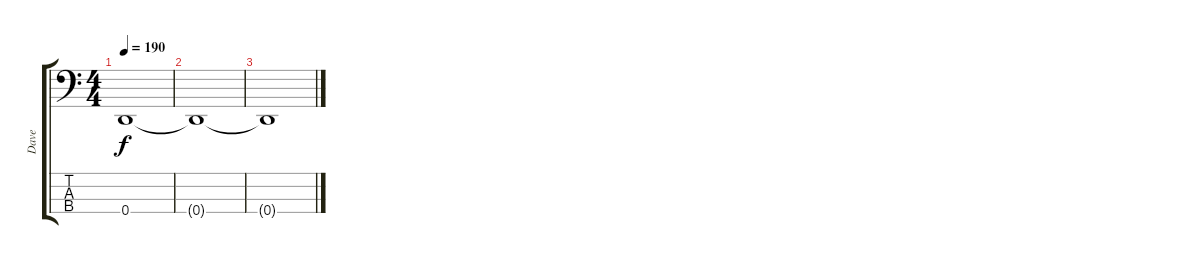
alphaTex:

\track ("Dave" "Dave") {instrument electricbasspick}
\staff {score tabs}
\tuning (F2 C2 G1 D1) {hide}
\ts (4 4)
\tempo 190
\clef f4
\ks c
0.4{t}.1{dy f} |
0.4{t}.1 |
0.4{t}.1
